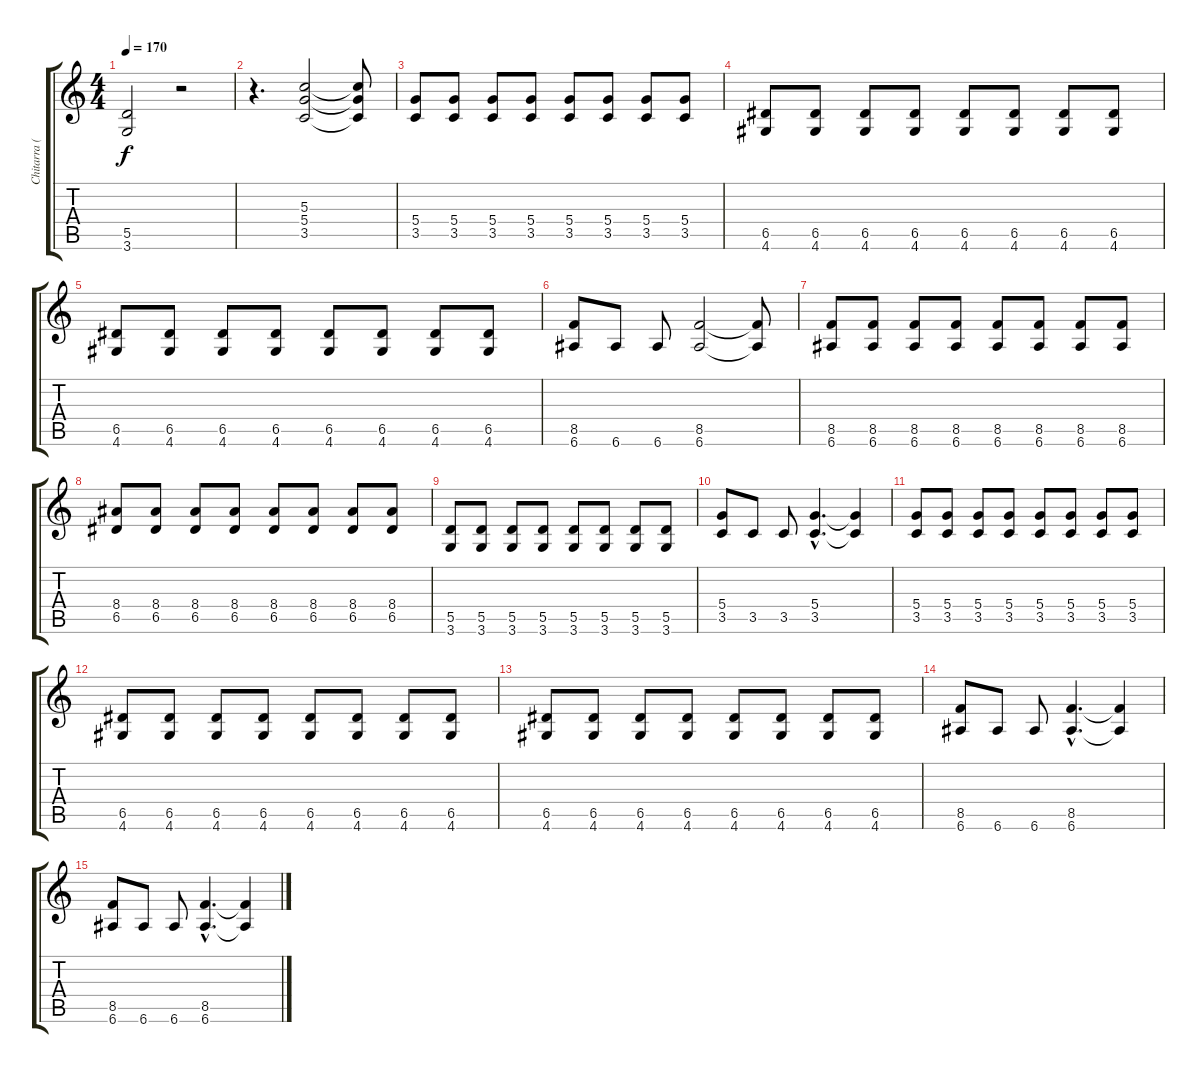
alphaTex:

\track ("Chitarra (Tomat)" "Chitarra (") {instrument distortionguitar}
\staff {score tabs}
\tuning (E4 B3 G3 D3 A2 E2) {hide}
\ts (4 4)
\tempo 170
\clef g2
\ks c
(5.5 3.6).2{dy f} r.2 |
r.4{d} (5.3 5.4 3.5).2 (5.3{t} 5.4{t} 3.5{t}).8 |
(5.4 3.5).8 (5.4 3.5).8 (5.4 3.5).8 (5.4 3.5).8 (5.4 3.5).8 (5.4 3.5).8 (5.4 3.5).8 (5.4 3.5).8 |
(6.5 4.6).8 (6.5 4.6).8 (6.5 4.6).8 (6.5 4.6).8 (6.5 4.6).8 (6.5 4.6).8 (6.5 4.6).8 (6.5 4.6).8 |
(6.5 4.6).8 (6.5 4.6).8 (6.5 4.6).8 (6.5 4.6).8 (6.5 4.6).8 (6.5 4.6).8 (6.5 4.6).8 (6.5 4.6).8 |
(8.5 6.6).8 6.6.8 6.6.8 (8.5 6.6).2 (8.5{t} 6.6{t}).8 |
(8.5 6.6).8 (8.5 6.6).8 (8.5 6.6).8 (8.5 6.6).8 (8.5 6.6).8 (8.5 6.6).8 (8.5 6.6).8 (8.5 6.6).8 |
(8.4 6.5).8 (8.4 6.5).8 (8.4 6.5).8 (8.4 6.5).8 (8.4 6.5).8 (8.4 6.5).8 (8.4 6.5).8 (8.4 6.5).8 |
(5.5 3.6).8 (5.5 3.6).8 (5.5 3.6).8 (5.5 3.6).8 (5.5 3.6).8 (5.5 3.6).8 (5.5 3.6).8 (5.5 3.6).8 |
(5.4 3.5).8 3.5.8 3.5.8 (5.4{hac} 3.5{hac}).4{d} (5.4{t} 3.5{t}).4 |
(5.4 3.5).8 (5.4 3.5).8 (5.4 3.5).8 (5.4 3.5).8 (5.4 3.5).8 (5.4 3.5).8 (5.4 3.5).8 (5.4 3.5).8 |
(6.5 4.6).8 (6.5 4.6).8 (6.5 4.6).8 (6.5 4.6).8 (6.5 4.6).8 (6.5 4.6).8 (6.5 4.6).8 (6.5 4.6).8 |
(6.5 4.6).8 (6.5 4.6).8 (6.5 4.6).8 (6.5 4.6).8 (6.5 4.6).8 (6.5 4.6).8 (6.5 4.6).8 (6.5 4.6).8 |
(8.5 6.6).8 6.6.8 6.6.8 (8.5{hac} 6.6{hac}).4{d} (8.5{t} 6.6{t}).4 |
(8.5 6.6).8 6.6.8 6.6.8 (8.5{hac} 6.6{hac}).4{d} (8.5{t} 6.6{t}).4
